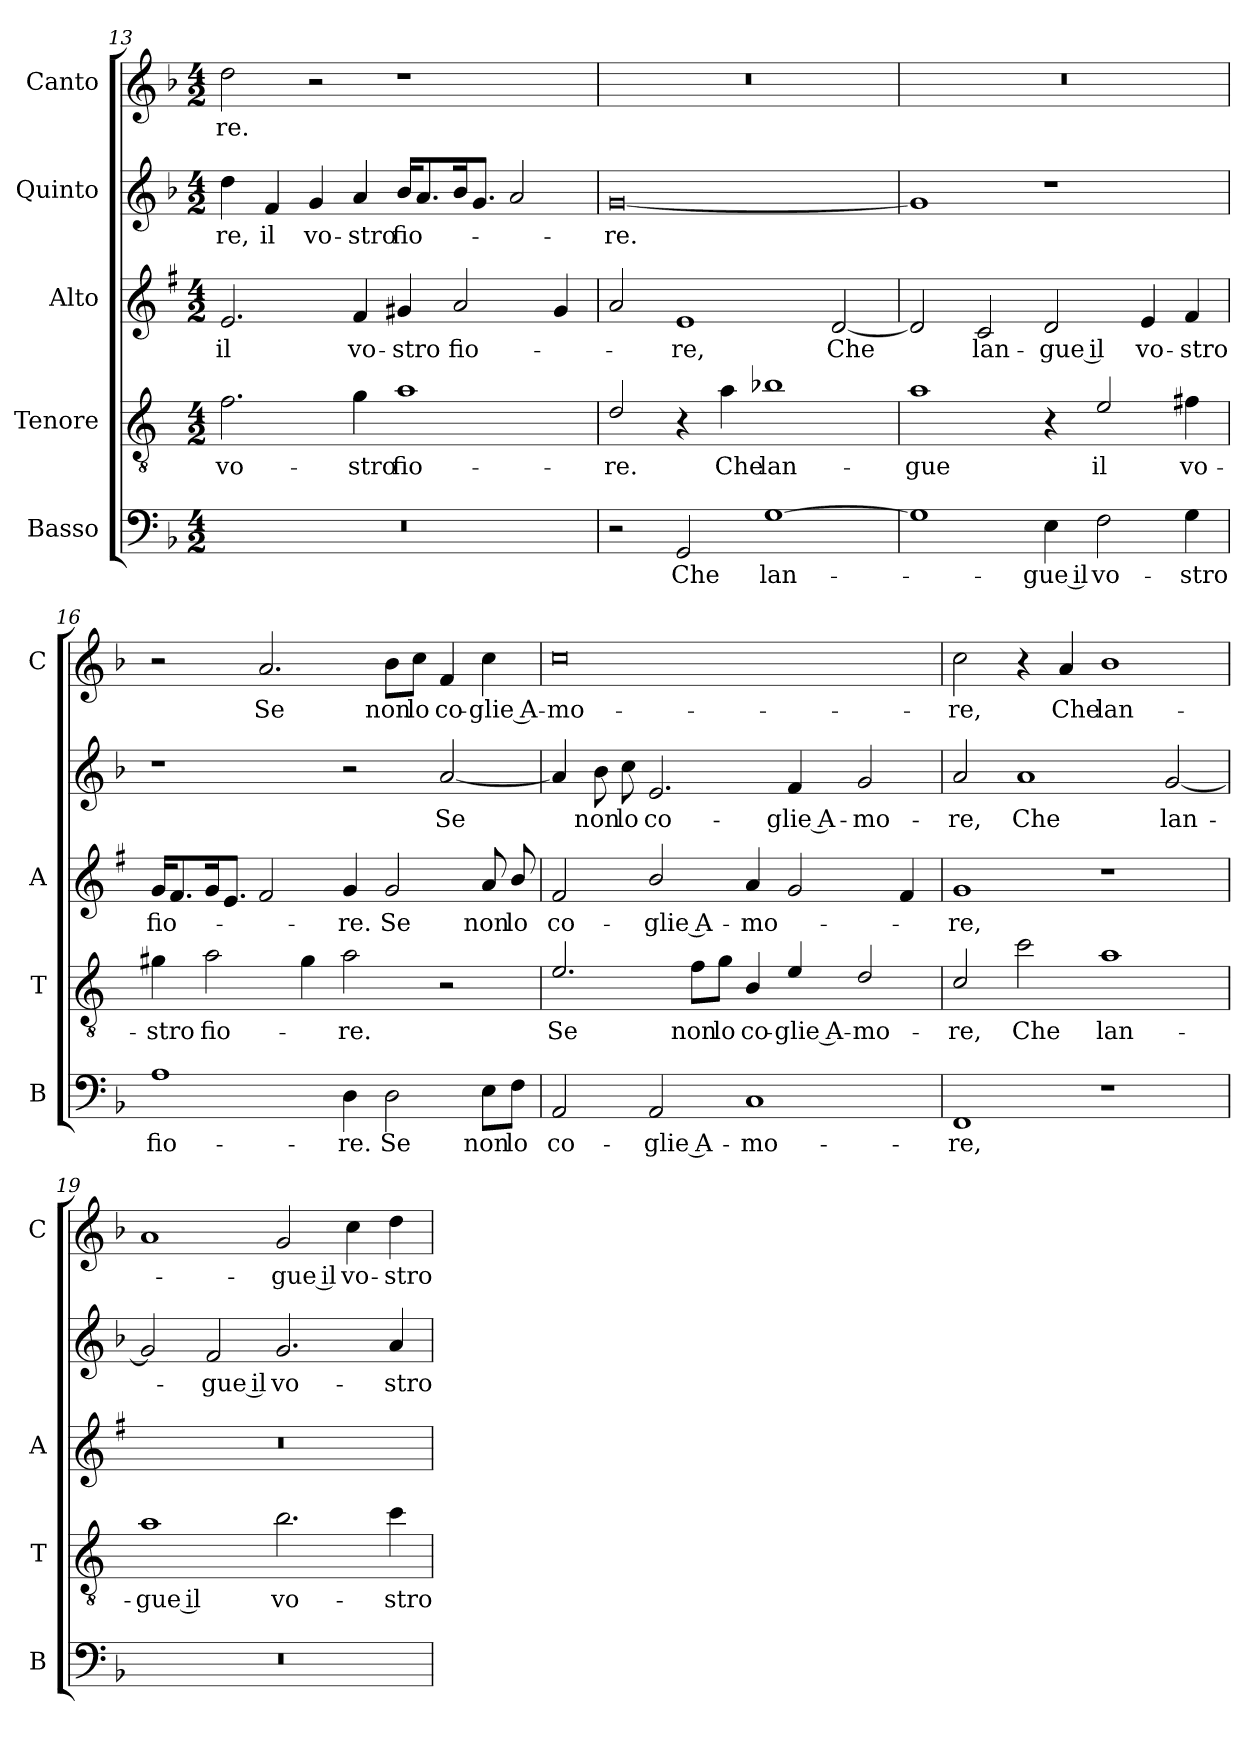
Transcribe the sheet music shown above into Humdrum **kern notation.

**kern	**text	**kern	**text	**kern	**text	**kern	**text	**kern	**text
*part5	*part5	*part4	*part4	*part3	*part3	*part2	*part2	*part1	*part1
*staff5	*staff5	*staff4	*staff4	*staff3	*staff3	*staff2	*staff2	*staff1	*staff1
*I"Basso	*	*I"Tenore	*	*I"Alto	*	*I"Quinto	*	*I"Canto	*
*I'B	*	*I'T	*	*I'A	*	*	*	*I'C	*
*clefF4	*	*clefGv2	*	*clefG2	*	*clefG2	*	*clefG2	*
*	*	*ITrd4c7	*	*ITrd1c2	*	*	*	*	*
*k[b-]	*	*k[b-]	*	*k[b-]	*	*k[b-]	*	*k[b-]	*
*F:	*	*F:	*	*F:	*	*F:	*	*F:	*
*M4/2	*	*M4/2	*	*M4/2	*	*M4/2	*	*M4/2	*
=13	=13	=13	=13	=13	=13	=13	=13	=13	=13
!	!	!	!LO:LY:b	!	!LO:LY:b	!	!LO:LY:b	!	!LO:LY:b
0r	.	2.B-\	vo-	2.d/	il	4dd\	-re,	2dd\	-re.
!	!	!	!	!	!	!	!LO:LY:b	!	!
.	.	.	.	.	.	4f/	il	.	.
!	!	!	!	!	!	!	!LO:LY:b	!	!
.	.	.	.	.	.	4g/	vo-	2r	.
!	!	!	!LO:LY:b	!	!LO:LY:b	!	!LO:LY:b	!	!
.	.	4c\	-stro	4e/	vo-	4a/	-stro	.	.
!	!	!	!LO:LY:b	!	!LO:LY:b	!	!LO:LY:b	!	!
.	.	1d	fio-	4f#X/	-stro	16b-/KL	fio-	1r	.
.	.	.	.	.	.	8.a/	.	.	.
!	!	!	!	!	!LO:LY:b	!	!	!	!
.	.	.	.	2g/	fio-	16b-/k	.	.	.
.	.	.	.	.	.	8.g/J	.	.	.
.	.	.	.	.	.	2a/	.	.	.
.	.	.	.	4f#/	.	.	.	.	.
!!LO:LB:g=z
=14	=14	=14	=14	=14	=14	=14	=14	=14	=14
!	!	!	!LO:LY:b	!	!	!	!LO:LY:b	!	!
2r	.	2G/	-re.	2g/	.	[0g	-re.	0r	.
!	!LO:LY:b	!	!	!	!LO:LY:b	!	!	!	!
2GG/	Che	4r	.	1d	-re,	.	.	.	.
!	!	!	!LO:LY:b	!	!	!	!	!	!
.	.	4d\	Che	.	.	.	.	.	.
!	!LO:LY:b	!	!LO:LY:b	!	!	!	!	!	!
[1G	lan-	1e-X	lan-	.	.	.	.	.	.
!	!	!	!	!	!LO:LY:b	!	!	!	!
.	.	.	.	[2c/	Che	.	.	.	.
=15	=15	=15	=15	=15	=15	=15	=15	=15	=15
!	!	!	!LO:LY:b	!	!	!	!	!	!
1G]	.	1d	-gue	2c/]	.	1g]	.	0r	.
!	!	!	!	!	!LO:LY:b	!	!	!	!
.	.	.	.	2B-/	lan-	.	.	.	.
!	!LO:LY:b	!	!	!	!LO:LY:b	!	!	!	!
4E\	-gue il	4r	.	2c/	-gue il	1r	.	.	.
!	!LO:LY:b	!	!LO:LY:b	!	!	!	!	!	!
2F\	vo-	2A/	il	.	.	.	.	.	.
!	!	!	!	!	!LO:LY:b	!	!	!	!
.	.	.	.	4d/	vo-	.	.	.	.
!	!LO:LY:b	!	!LO:LY:b	!	!LO:LY:b	!	!	!	!
4G\	-stro	4Bn\	vo-	4e/	-stro	.	.	.	.
=16	=16	=16	=16	=16	=16	=16	=16	=16	=16
!	!LO:LY:b	!	!LO:LY:b	!	!LO:LY:b	!	!	!	!
1A	fio-	4c#X\	-stro	16f/KL	fio-	1r	.	2r	.
.	.	.	.	8.e/	.	.	.	.	.
!	!	!	!LO:LY:b	!	!	!	!	!	!
.	.	2d\	fio-	16f/k	.	.	.	.	.
.	.	.	.	8.d/J	.	.	.	.	.
!	!	!	!	!	!	!	!	!	!LO:LY:b
.	.	.	.	2e/	.	.	.	2.a/	Se
.	.	4c#\	.	.	.	.	.	.	.
!	!LO:LY:b	!	!LO:LY:b	!	!LO:LY:b	!	!	!	!
4D\	-re.	2d\	-re.	4f/	-re.	2r	.	.	.
!	!LO:LY:b	!	!	!	!LO:LY:b	!	!	!	!LO:LY:b
2D\	Se	.	.	2f/	Se	.	.	8b-\L	non
!	!	!	!	!	!	!	!	!	!LO:LY:b
.	.	.	.	.	.	.	.	8cc\J	lo
!	!	!	!	!	!	!	!LO:LY:b	!	!LO:LY:b
.	.	2r	.	.	.	[2a/	Se	4f/	co-
!	!LO:LY:b	!	!	!	!LO:LY:b	!	!	!	!LO:LY:b
8E\L	non	.	.	8g/	non	.	.	4cc\	-glie A-
!	!LO:LY:b	!	!	!	!LO:LY:b	!	!	!	!
8F\J	lo	.	.	8a/	lo	.	.	.	.
!!LO:PB:g=z
=17	=17	=17	=17	=17	=17	=17	=17	=17	=17
!	!LO:LY:b	!	!LO:LY:b	!	!LO:LY:b	!	!	!	!LO:LY:b
2AA/	co-	2.A/	Se	2e/	co-	4a/]	.	0cc	-mo-
!	!	!	!	!	!	!	!LO:LY:b	!	!
.	.	.	.	.	.	8b-\	non	.	.
!	!	!	!	!	!	!	!LO:LY:b	!	!
.	.	.	.	.	.	8cc\	lo	.	.
!	!LO:LY:b	!	!	!	!LO:LY:b	!	!LO:LY:b	!	!
2AA/	-glie A-	.	.	2a/	-glie A-	2.e/	co-	.	.
!	!	!	!LO:LY:b	!	!	!	!	!	!
.	.	8B-\L	non	.	.	.	.	.	.
!	!	!	!LO:LY:b	!	!	!	!	!	!
.	.	8c\J	lo	.	.	.	.	.	.
!	!LO:LY:b	!	!LO:LY:b	!	!LO:LY:b	!	!	!	!
1C	-mo-	4E/	co-	4g/	-mo-	.	.	.	.
!	!	!	!LO:LY:b	!	!	!	!LO:LY:b	!	!
.	.	4A/	-glie A-	2f/	.	4f/	-glie A-	.	.
!	!	!	!LO:LY:b	!	!	!	!LO:LY:b	!	!
.	.	2G/	-mo-	.	.	2g/	-mo-	.	.
.	.	.	.	4e/	.	.	.	.	.
=18	=18	=18	=18	=18	=18	=18	=18	=18	=18
!	!LO:LY:b	!	!LO:LY:b	!	!LO:LY:b	!	!LO:LY:b	!	!LO:LY:b
1FF	-re,	2F/	-re,	1f	-re,	2a/	-re,	2cc\	-re,
!	!	!	!LO:LY:b	!	!	!	!LO:LY:b	!	!
.	.	2f\	Che	.	.	1a	Che	4r	.
!	!	!	!	!	!	!	!	!	!LO:LY:b
.	.	.	.	.	.	.	.	4a/	Che
!	!	!	!LO:LY:b	!	!	!	!	!	!LO:LY:b
1r	.	1d	lan-	1r	.	.	.	1b-	lan-
!	!	!	!	!	!	!	!LO:LY:b	!	!
.	.	.	.	.	.	[2g/	lan-	.	.
=19	=19	=19	=19	=19	=19	=19	=19	=19	=19
!	!	!	!LO:LY:b	!	!	!	!	!	!
0r	.	1d	-gue il	0r	.	2g/]	.	1a	.
!	!	!	!	!	!	!	!LO:LY:b	!	!
.	.	.	.	.	.	2f/	-gue il	.	.
!	!	!	!LO:LY:b	!	!	!	!LO:LY:b	!	!LO:LY:b
.	.	2.e\	vo-	.	.	2.g/	vo-	2g/	-gue il
!	!	!	!	!	!	!	!	!	!LO:LY:b
.	.	.	.	.	.	.	.	4cc\	vo-
!	!	!	!LO:LY:b	!	!	!	!LO:LY:b	!	!LO:LY:b
.	.	4f\	-stro	.	.	4a/	-stro	4dd\	-stro
=	=	=	=	=	=	=	=	=	=
*-	*-	*-	*-	*-	*-	*-	*-	*-	*-
